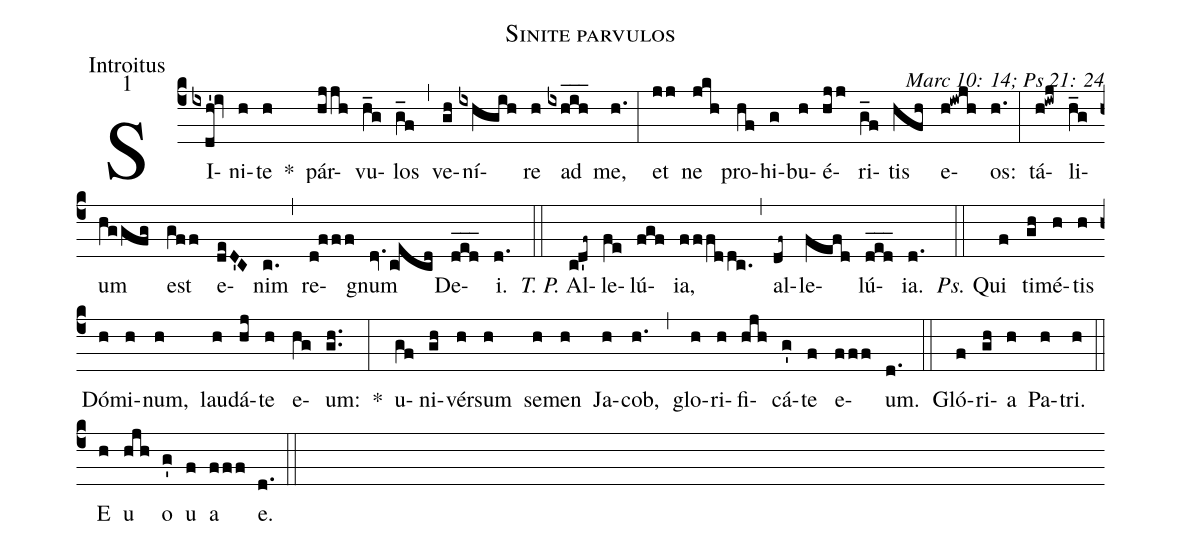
name: Sinite parvulos;
office-part: Introitus;
mode: 1;
commentary: Marc 10: 14; Ps 21: 24;
%%
(c4) SI(ixdh'!iv)ni(h)te(h) *() pár(hjjh)vu(h_g)los(g_f) (,) ve(gh)ní(ixhgih)re(h) ad(ixh_i_h_) me,(h.) (:)
et(jj) ne(jkh) pro(hf)hi(g)bu(h)é(hjj)ri(g_f)tis(hfh) e(h!iwjh)os:(h.) (:)
tá(h!iwj)li(h_g)um(hggfg) est(gff) e(deD'C)nim(c.) (,) re(d!fff)gnum(dv.c!ecd) De(d_e_d_)i.(d.) (::)
<i>T. P.</i> Al(cd'f~)le(fe)lú(fgf)ia,(fffddc.) (,) al(df~)le(fefd)lú(d_e_d_)ia.(d.) (::)
<i>Ps.</i> Qui(f) ti(gh)mé(h)tis(h) Dó(h)mi(h)num,(h) lau(h)dá(hj)te(h) e(hg)um:(gh..) *(:)
u(gf)ni(gh)vér(h)sum(h) se(h)men(h) Ja(h)cob,(h.) (,) glo(h)ri(h)fi(hjh)cá(g')te(f) e(fff)um.(d.) (::)
Gló(f)ri(gh)a(h) Pa(h)tri.(h) (::)
<eu>E(h) u(hjh) o(g') u(f) a(fff) e.</eu>(d.) (::)
